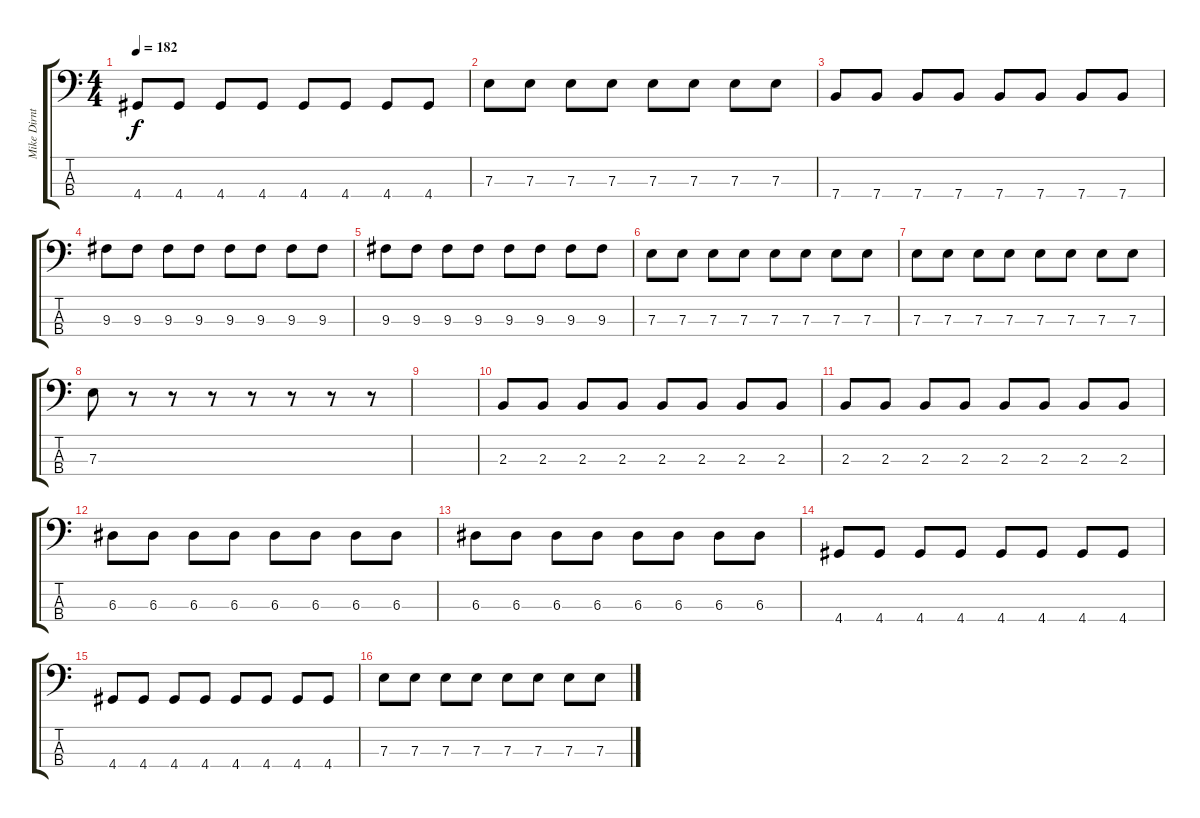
\track ("Mike Dirnt" "Mike Dirnt") {instrument electricbasspick}
\staff {score tabs}
\tuning (G2 D2 A1 E1) {hide}
\ts (4 4)
\tempo 182
\clef f4
\ks c
4.4.8{dy f} 4.4.8 4.4.8 4.4.8 4.4.8 4.4.8 4.4.8 4.4.8 |
7.3.8 7.3.8 7.3.8 7.3.8 7.3.8 7.3.8 7.3.8 7.3.8 |
7.4.8 7.4.8 7.4.8 7.4.8 7.4.8 7.4.8 7.4.8 7.4.8 |
9.3.8 9.3.8 9.3.8 9.3.8 9.3.8 9.3.8 9.3.8 9.3.8 |
9.3.8 9.3.8 9.3.8 9.3.8 9.3.8 9.3.8 9.3.8 9.3.8 |
7.3.8 7.3.8 7.3.8 7.3.8 7.3.8 7.3.8 7.3.8 7.3.8 |
7.3.8 7.3.8 7.3.8 7.3.8 7.3.8 7.3.8 7.3.8 7.3.8 |
7.3.8 r.8 r.8 r.8 r.8 r.8 r.8 r.8 |
|
2.3.8 2.3.8 2.3.8 2.3.8 2.3.8 2.3.8 2.3.8 2.3.8 |
2.3.8 2.3.8 2.3.8 2.3.8 2.3.8 2.3.8 2.3.8 2.3.8 |
6.3.8 6.3.8 6.3.8 6.3.8 6.3.8 6.3.8 6.3.8 6.3.8 |
6.3.8 6.3.8 6.3.8 6.3.8 6.3.8 6.3.8 6.3.8 6.3.8 |
4.4.8 4.4.8 4.4.8 4.4.8 4.4.8 4.4.8 4.4.8 4.4.8 |
4.4.8 4.4.8 4.4.8 4.4.8 4.4.8 4.4.8 4.4.8 4.4.8 |
7.3.8 7.3.8 7.3.8 7.3.8 7.3.8 7.3.8 7.3.8 7.3.8
